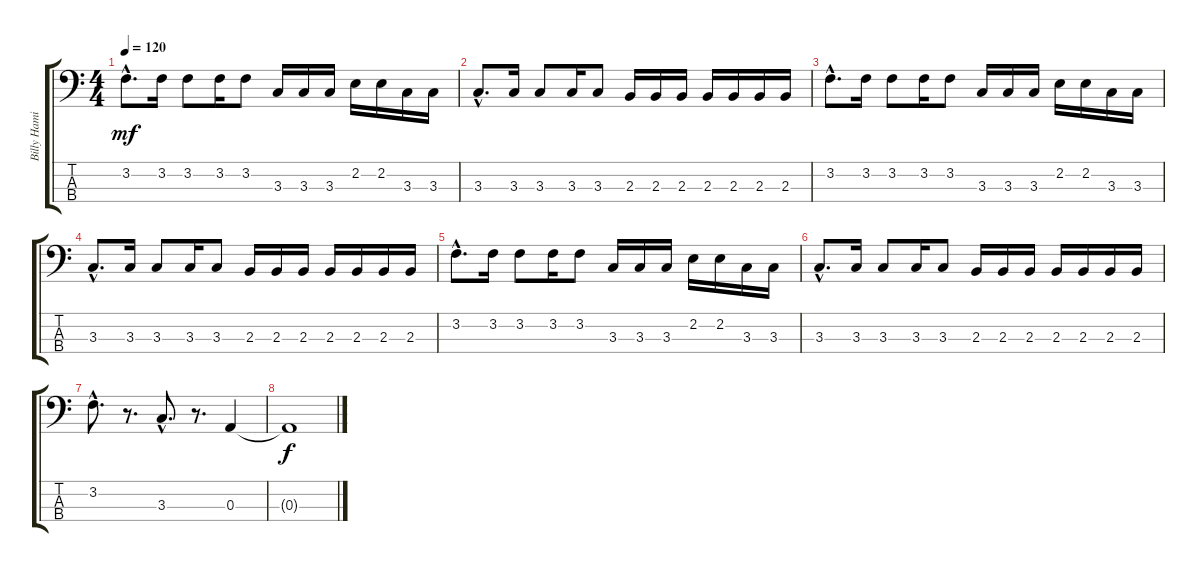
\track ("Billy Hamilton" "Billy Hami") {instrument electricbasspick}
\staff {score tabs}
\tuning (G2 D2 A1 E1) {hide}
\ts (4 4)
\tempo 120
\clef f4
\ks c
3.2{hac}.8{d dy mf} 3.2.16 3.2.8 3.2.16 3.2.8 3.3.16 3.3.16 3.3.16 2.2.16 2.2.16 3.3.16 3.3.16 |
3.3{hac}.8{d} 3.3.16 3.3.8 3.3.16 3.3.8 2.3.16 2.3.16 2.3.16 2.3.16 2.3.16 2.3.16 2.3.16 |
3.2{hac}.8{d} 3.2.16 3.2.8 3.2.16 3.2.8 3.3.16 3.3.16 3.3.16 2.2.16 2.2.16 3.3.16 3.3.16 |
3.3{hac}.8{d} 3.3.16 3.3.8 3.3.16 3.3.8 2.3.16 2.3.16 2.3.16 2.3.16 2.3.16 2.3.16 2.3.16 |
3.2{hac}.8{d} 3.2.16 3.2.8 3.2.16 3.2.8 3.3.16 3.3.16 3.3.16 2.2.16 2.2.16 3.3.16 3.3.16 |
3.3{hac}.8{d} 3.3.16 3.3.8 3.3.16 3.3.8 2.3.16 2.3.16 2.3.16 2.3.16 2.3.16 2.3.16 2.3.16 |
3.2{hac}.8{d} r.8{d} 3.3{hac}.8{d} r.8{d} 0.3.4 |
0.3{t}.1{dy f}
